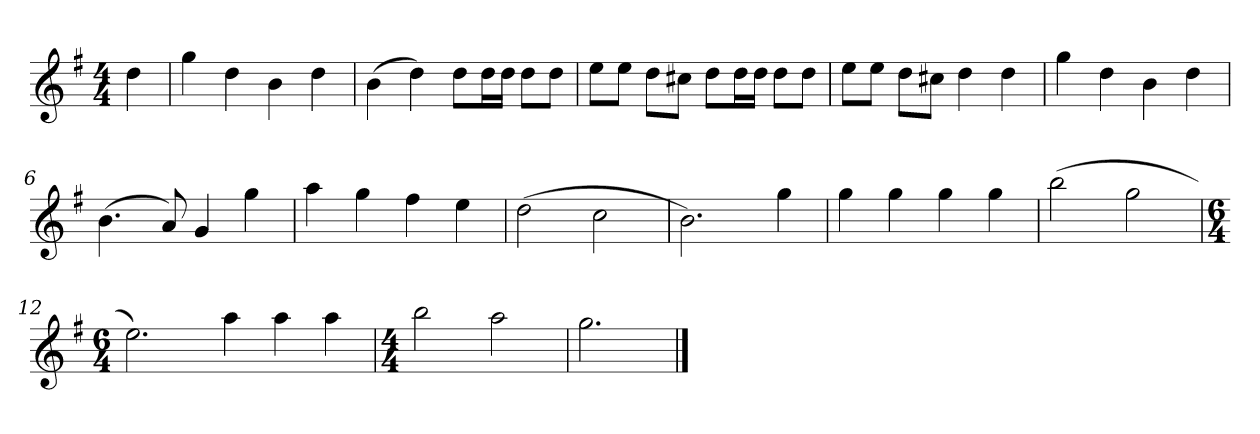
**kern
*part1
*staff1
*k[f#]
*M4/4
*MM120
=
4dd
=1
4gg
4dd
4b
4dd
=2
(4b
4dd)
8ddL
16ddL
16ddJJ
8ddL
8ddJ
=3
8eeL
8eeJ
8ddL
8cc#XJ
8ddL
16ddL
16ddJJ
8ddL
8ddJ
=4
8eeL
8eeJ
8ddL
8cc#XJ
4dd
4dd
=5
4gg
4dd
4b
4dd
=6
(4.b
8a)
4g
4gg
=7
4aa
4gg
4ff#
4ee
=8
(2dd
2cc
=9
2.b)
4gg
=10
4gg
4gg
4gg
4gg
=11
(2bb
2gg
=12
*M6/4
2.ee)
4aa
4aa
4aa
=13
*M4/4
2bb
2aa
=14
2.gg
==
*-
